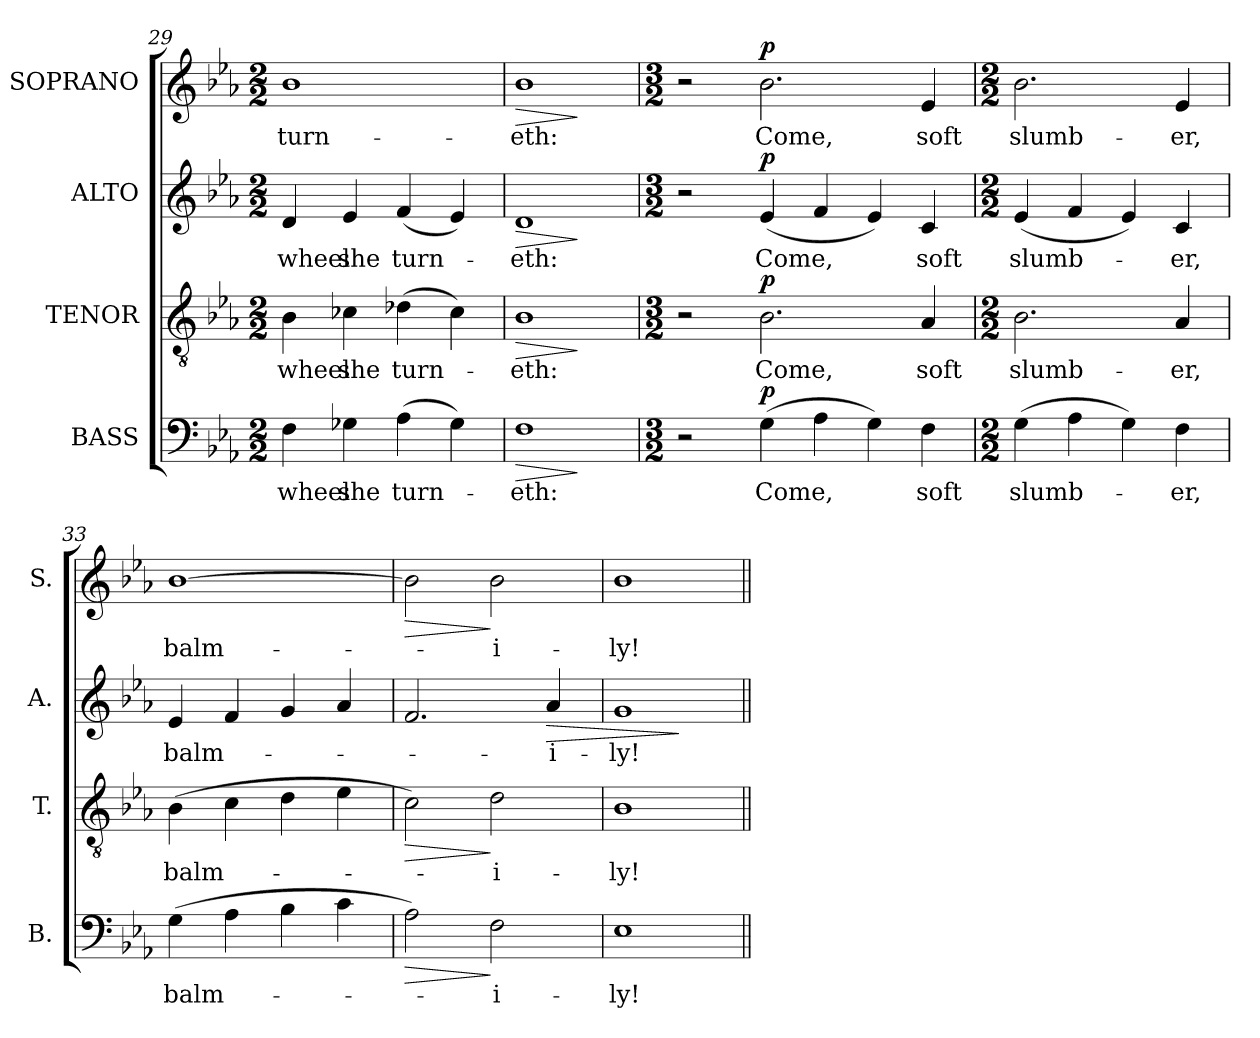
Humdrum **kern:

**kern	**text	**dynam	**kern	**text	**dynam	**kern	**text	**dynam	**kern	**text	**dynam
*part4	*part4	*part4	*part3	*part3	*part3	*part2	*part2	*part2	*part1	*part1	*part1
*staff4	*staff4	*staff4	*staff3	*staff3	*staff3	*staff2	*staff2	*staff2	*staff1	*staff1	*staff1
*I"BASS	*	*	*I"TENOR	*	*	*I"ALTO	*	*	*I"SOPRANO	*	*
*I'B.	*	*	*I'T.	*	*	*I'A.	*	*	*I'S.	*	*
*clefF4	*	*	*clefGv2	*	*	*clefG2	*	*	*clefG2	*	*
*	*	*	*ITrd7c12	*	*	*	*	*	*	*	*
*k[b-e-a-]	*	*	*k[b-e-a-]	*	*	*k[b-e-a-]	*	*	*k[b-e-a-]	*	*
*c:	*	*	*c:	*	*	*c:	*	*	*c:	*	*
*M2/2	*	*	*M2/2	*	*	*M2/2	*	*	*M2/2	*	*
=29	=29	=29	=29	=29	=29	=29	=29	=29	=29	=29	=29
!	!LO:LY:b:color=#000000	!	!	!	!	!	!	!	!	!	!
!	!	!	!	!LO:LY:b:color=#000000	!	!	!	!	!	!	!
!	!	!	!	!	!	!	!LO:LY:b:color=#000000	!	!	!	!
!	!	!	!	!	!	!	!	!	!	!LO:LY:b:color=#000000	!
4Fi\	wheel	.	4BB-i\	wheel	.	4di/	wheel	.	1b-i	turn-	.
!	!LO:LY:b:color=#000000	!	!	!	!	!	!	!	!	!	!
!	!	!	!	!LO:LY:b:color=#000000	!	!	!	!	!	!	!
!	!	!	!	!	!	!	!LO:LY:b:color=#000000	!	!	!	!
4G-Xi\	she	.	4C-Xi\	she	.	4e-i/	she	.	.	.	.
!	!LO:LY:b:color=#000000	!	!	!	!	!	!	!	!	!	!
!	!	!	!	!LO:LY:b:color=#000000	!	!	!	!	!	!	!
!	!	!	!	!	!	!	!LO:LY:b:color=#000000	!	!	!	!
(4A-i\	turn-	.	(4D-Xi\	turn-	.	(4fi/	turn-	.	.	.	.
4G-i\)	.	.	4C-i\)	.	.	4e-i/)	.	.	.	.	.
=30	=30	=30	=30	=30	=30	=30	=30	=30	=30	=30	=30
!	!LO:LY:b:color=#000000	!LO:HP:b	!	!	!	!	!	!	!	!	!
!	!	!	!	!LO:LY:b:color=#000000	!LO:HP:b	!	!	!	!	!	!
!	!	!	!	!	!	!	!LO:LY:b:color=#000000	!LO:HP:b	!	!	!
!	!	!	!	!	!	!	!	!	!	!LO:LY:b:color=#000000	!LO:HP:b
1Fi	-eth:	>	1BB-i	-eth:	>	1di	-eth:	>	1b-i	-eth:	>
.	.	]	.	.	]	.	.	]	.	.	]
=31	=31	=31	=31	=31	=31	=31	=31	=31	=31	=31	=31
*M3/2	*	*	*M3/2	*	*	*M3/2	*	*	*M3/2	*	*
2r	.	.	2r	.	.	2r	.	.	2r	.	.
!	!LO:LY:b:color=#000000	!	!	!	!	!	!	!	!	!	!
!	!	!	!	!LO:LY:b:color=#000000	!	!	!	!	!	!	!
!	!	!	!	!	!	!	!LO:LY:b:color=#000000	!	!	!	!
!	!	!	!	!	!	!	!	!	!	!LO:LY:b:color=#000000	!
(4Gi\	Come,	p	2.BB-i\	Come,	p	(4e-i/	Come,	p	2.b-i\	Come,	p
4A-i\	.	.	.	.	.	4fi/	.	.	.	.	.
4Gi\)	.	.	.	.	.	4e-i/)	.	.	.	.	.
!	!LO:LY:b:color=#000000	!	!	!	!	!	!	!	!	!	!
!	!	!	!	!LO:LY:b:color=#000000	!	!	!	!	!	!	!
!	!	!	!	!	!	!	!LO:LY:b:color=#000000	!	!	!	!
!	!	!	!	!	!	!	!	!	!	!LO:LY:b:color=#000000	!
4Fi\	soft	.	4AA-i/	soft	.	4ci/	soft	.	4e-i/	soft	.
!!LO:PB:g=z
=32	=32	=32	=32	=32	=32	=32	=32	=32	=32	=32	=32
*M2/2	*	*	*M2/2	*	*	*M2/2	*	*	*M2/2	*	*
!	!LO:LY:b:color=#000000	!	!	!	!	!	!	!	!	!	!
!	!	!	!	!LO:LY:b:color=#000000	!	!	!	!	!	!	!
!	!	!	!	!	!	!	!LO:LY:b:color=#000000	!	!	!	!
!	!	!	!	!	!	!	!	!	!	!LO:LY:b:color=#000000	!
(4Gi\	slumb-	.	2.BB-i\	slumb-	.	(4e-i/	slumb-	.	2.b-i\	slumb-	.
4A-i\	.	.	.	.	.	4fi/	.	.	.	.	.
4Gi\)	.	.	.	.	.	4e-i/)	.	.	.	.	.
!	!LO:LY:b:color=#000000	!	!	!	!	!	!	!	!	!	!
!	!	!	!	!LO:LY:b:color=#000000	!	!	!	!	!	!	!
!	!	!	!	!	!	!	!LO:LY:b:color=#000000	!	!	!	!
!	!	!	!	!	!	!	!	!	!	!LO:LY:b:color=#000000	!
4Fi\	-er,	.	4AA-i/	-er,	.	4ci/	-er,	.	4e-i/	-er,	.
=33	=33	=33	=33	=33	=33	=33	=33	=33	=33	=33	=33
!	!LO:LY:b:color=#000000	!	!	!	!	!	!	!	!	!	!
!	!	!	!	!LO:LY:b:color=#000000	!	!	!	!	!	!	!
!	!	!	!	!	!	!	!LO:LY:b:color=#000000	!	!	!	!
!	!	!	!	!	!	!	!	!	!	!LO:LY:b:color=#000000	!
(4Gi\	balm-	.	(4BB-i\	balm-	.	4e-i/	balm-	.	[1b-i	balm-	.
4A-i\	.	.	4Ci\	.	.	4fi/	.	.	.	.	.
4B-i\	.	.	4Di\	.	.	4gi/	.	.	.	.	.
4ci\	.	.	4E-i\	.	.	4a-i/	.	.	.	.	.
=34	=34	=34	=34	=34	=34	=34	=34	=34	=34	=34	=34
!	!	!LO:HP:b	!	!	!LO:HP:b	!	!	!	!	!	!LO:HP:b
2A-i\)	.	>	2Ci\)	.	>	2.fi/	.	.	2b-i\]	.	>
!	!LO:LY:b:color=#000000	!	!	!	!	!	!	!	!	!	!
!	!	!	!	!LO:LY:b:color=#000000	!	!	!	!	!	!	!
!	!	!	!	!	!	!	!	!	!	!LO:LY:b:color=#000000	!
2Fi\	-i-	]	2Di\	-i-	]	.	.	.	2b-i\	-i-	]
!	!	!	!	!	!	!	!LO:LY:b:color=#000000	!LO:HP:b	!	!	!
.	.	.	.	.	.	4a-i/	-i-	>	.	.	.
=35	=35	=35	=35	=35	=35	=35	=35	=35	=35	=35	=35
!	!LO:LY:b:color=#000000	!	!	!	!	!	!	!	!	!	!
!	!	!	!	!LO:LY:b:color=#000000	!	!	!	!	!	!	!
!	!	!	!	!	!	!	!LO:LY:b:color=#000000	!	!	!	!
!	!	!	!	!	!	!	!	!	!	!LO:LY:b:color=#000000	!
1E-i	-ly!	.	1BB-i	-ly!	.	1gi	-ly!	.	1b-i	-ly!	.
.	.	.	.	.	.	.	.	]	.	.	.
=||	=||	=||	=||	=||	=||	=||	=||	=||	=||	=||	=||
*-	*-	*-	*-	*-	*-	*-	*-	*-	*-	*-	*-
